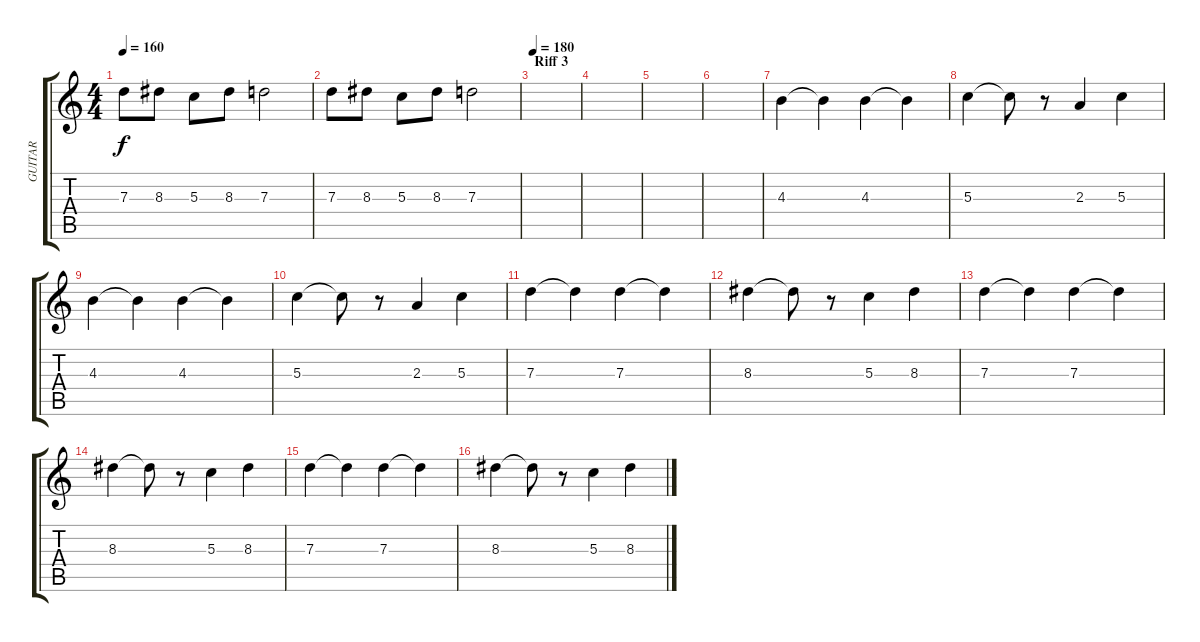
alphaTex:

\track ("GUITAR" "GUITAR") {instrument distortionguitar}
\staff {score tabs}
\tuning (E4 B3 G3 D3 A2 E2) {hide}
\ts (4 4)
\tempo 160
\clef g2
\ks c
7.3.8{dy f} 8.3.8 5.3.8 8.3.8 7.3.2 |
7.3.8 8.3.8 5.3.8 8.3.8 7.3.2 |
\section ("" "Riff 3")
\tempo 180
|
|
|
|
4.3.4 4.3{t}.4 4.3.4 4.3{t}.4 |
5.3.4 5.3{t}.8 r.8 2.3.4 5.3.4 |
4.3.4 4.3{t}.4 4.3.4 4.3{t}.4 |
5.3.4 5.3{t}.8 r.8 2.3.4 5.3.4 |
7.3.4 7.3{t}.4 7.3.4 7.3{t}.4 |
8.3.4 8.3{t}.8 r.8 5.3.4 8.3.4 |
7.3.4 7.3{t}.4 7.3.4 7.3{t}.4 |
8.3.4 8.3{t}.8 r.8 5.3.4 8.3.4 |
7.3.4 7.3{t}.4 7.3.4 7.3{t}.4 |
8.3.4 8.3{t}.8 r.8 5.3.4 8.3.4
